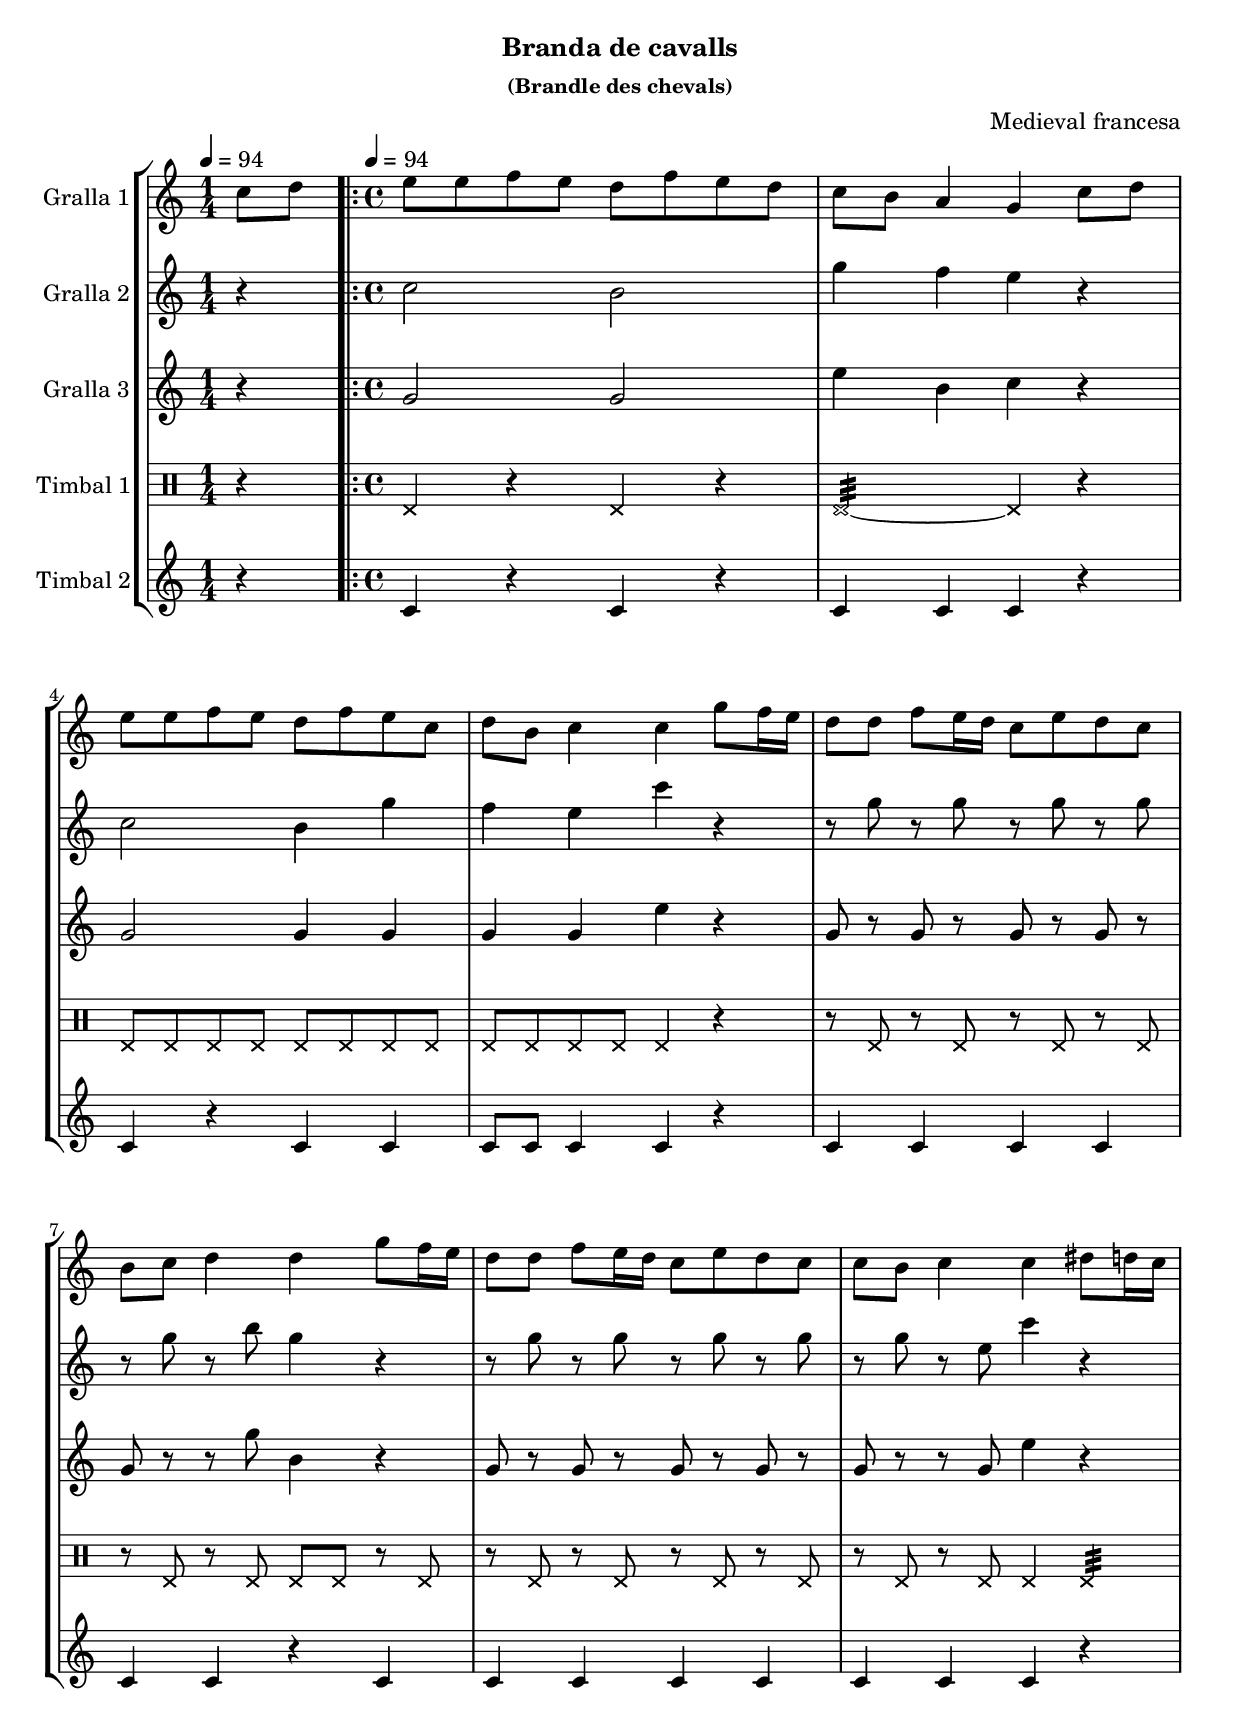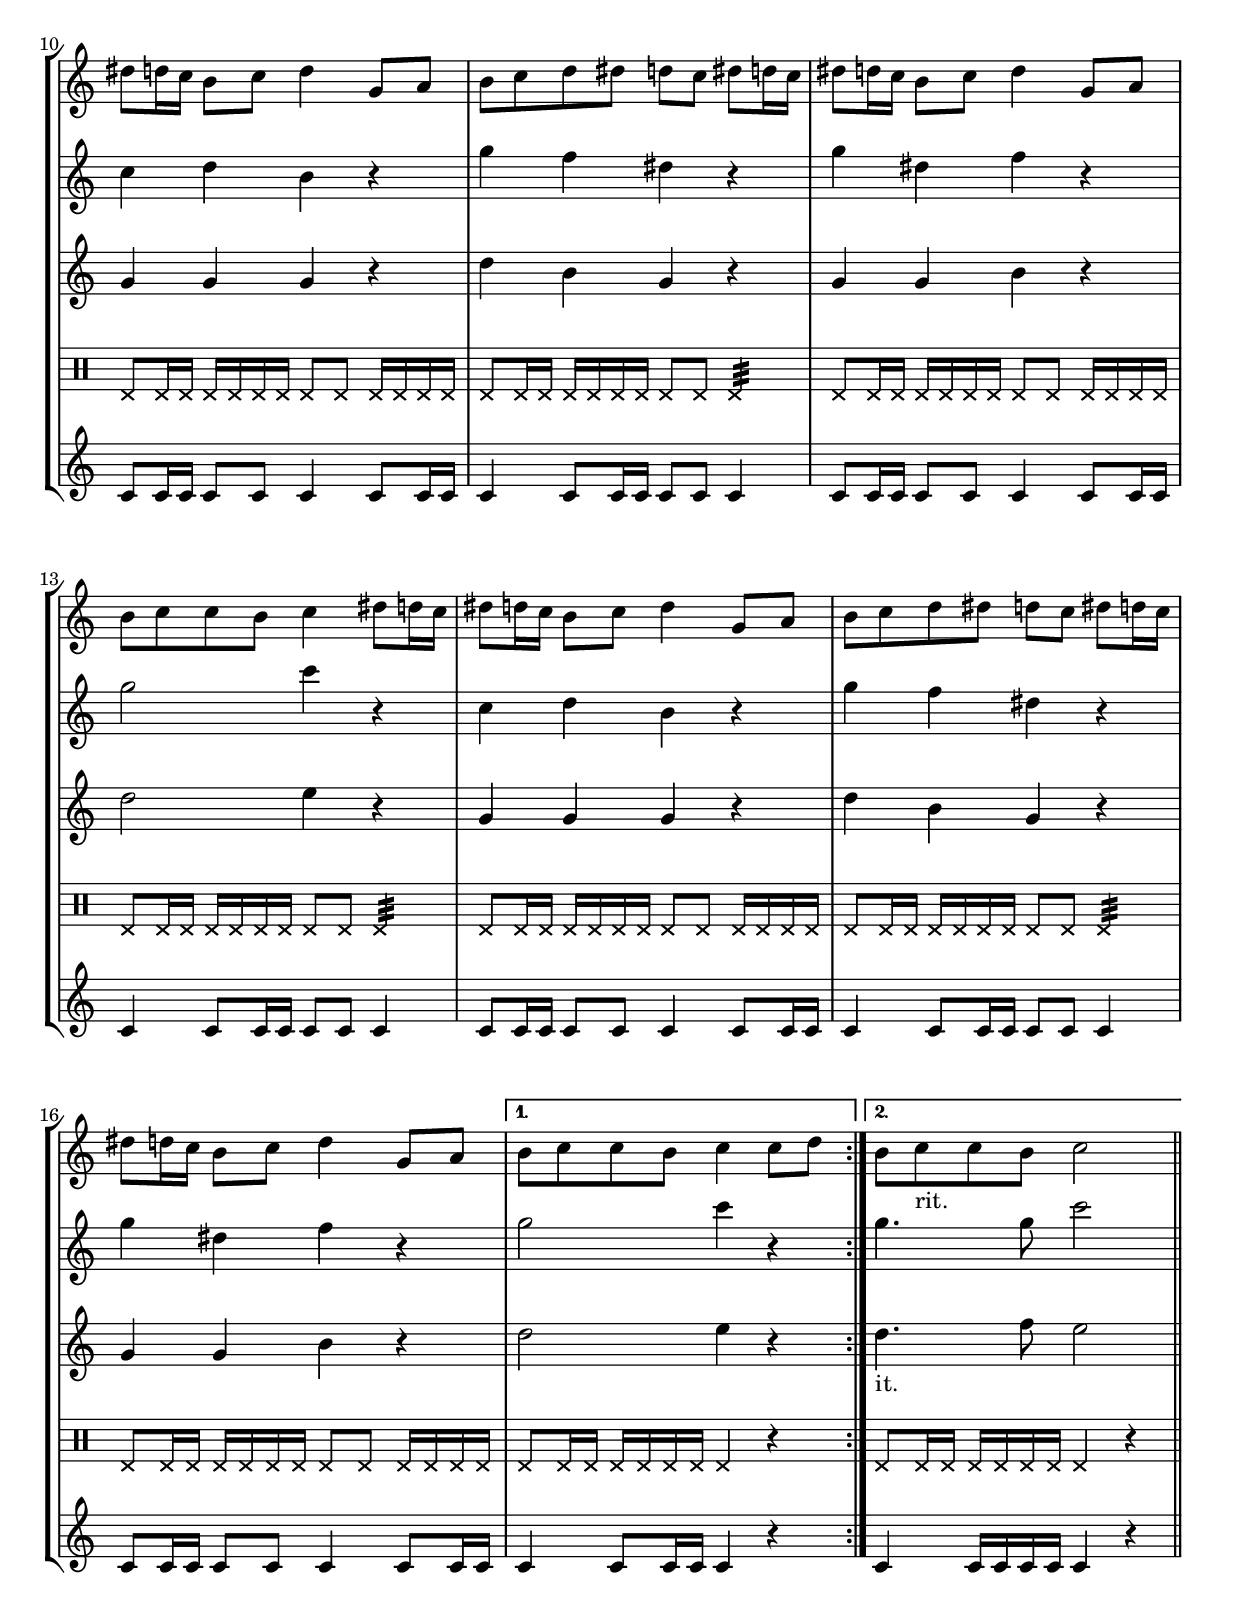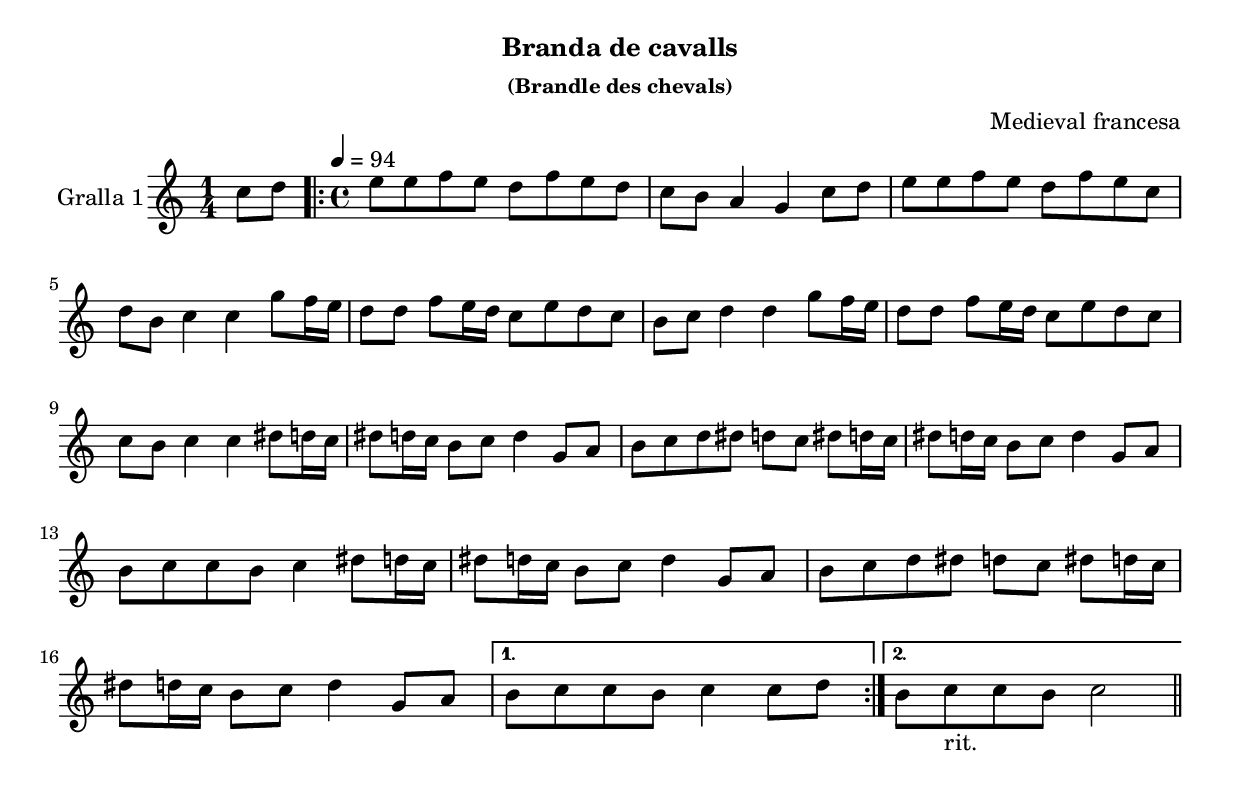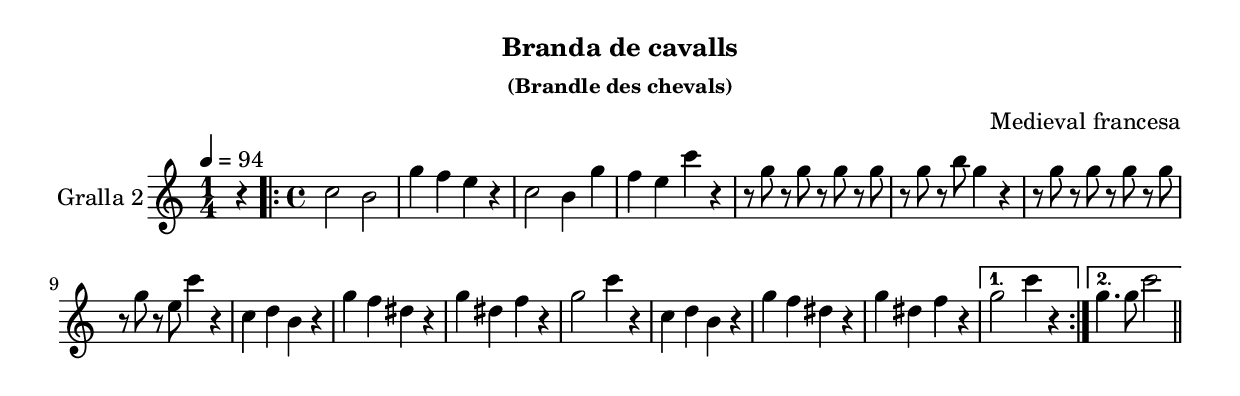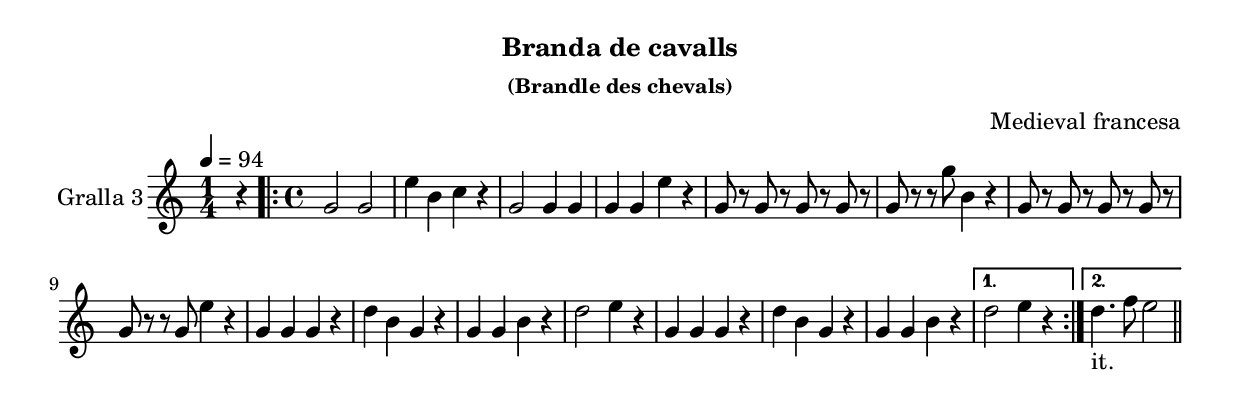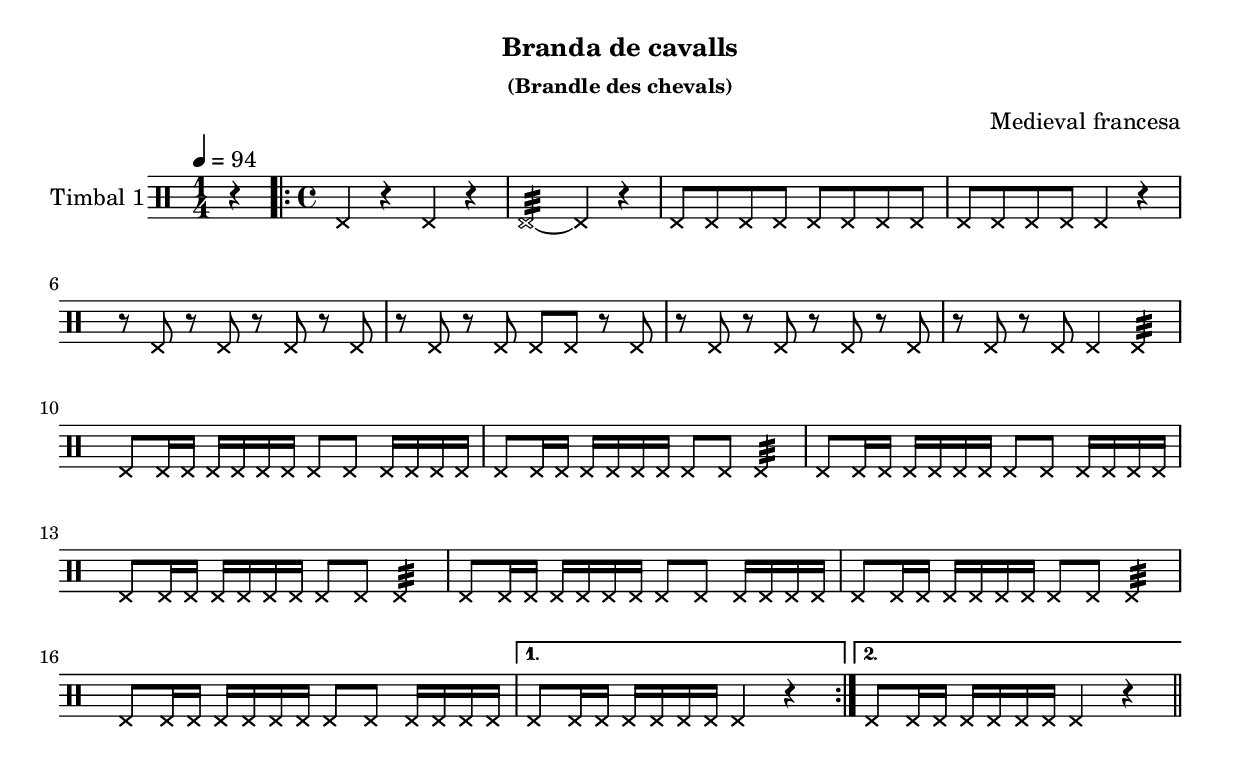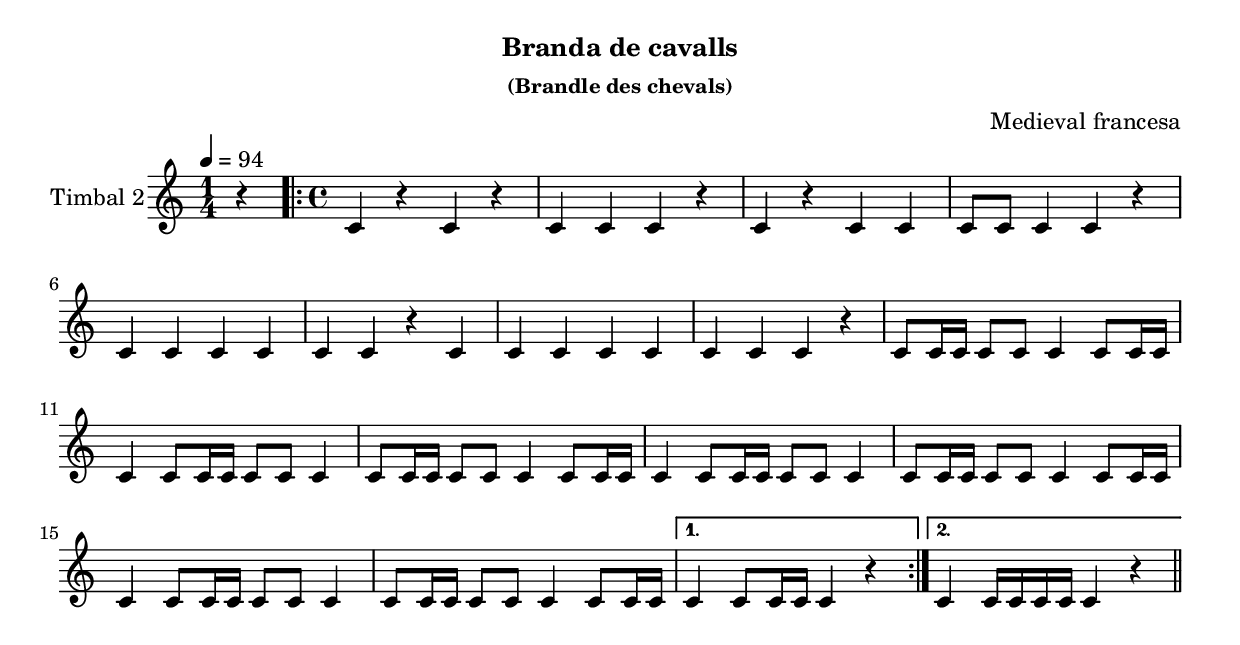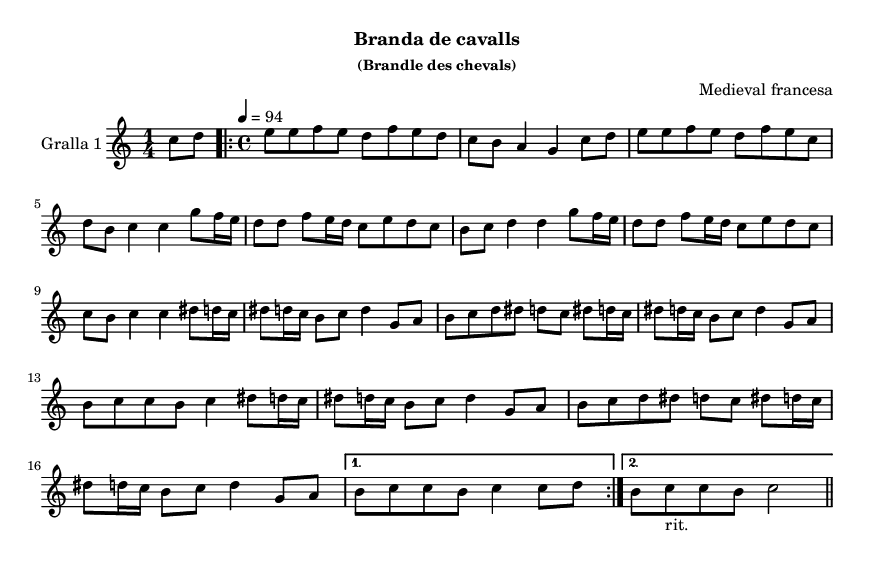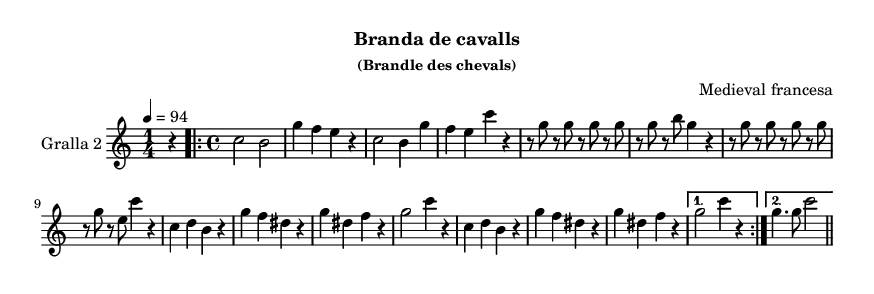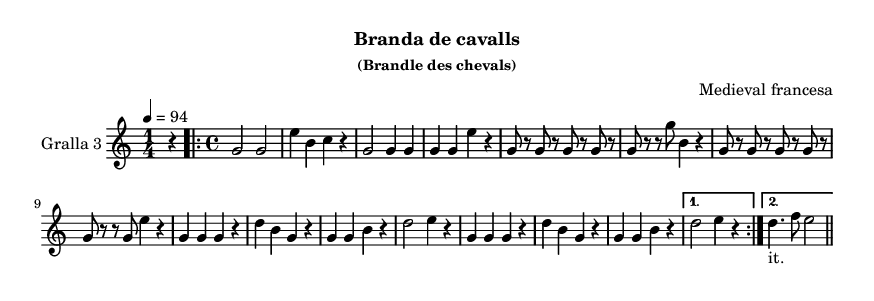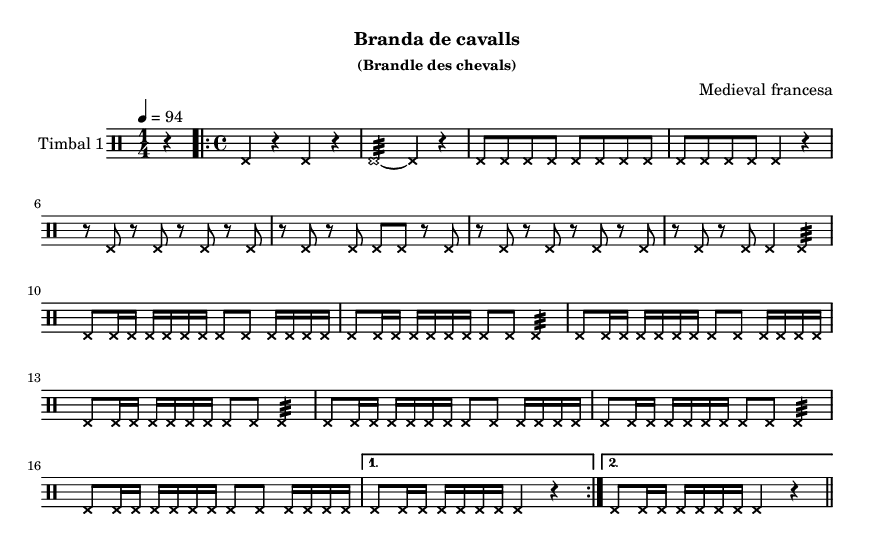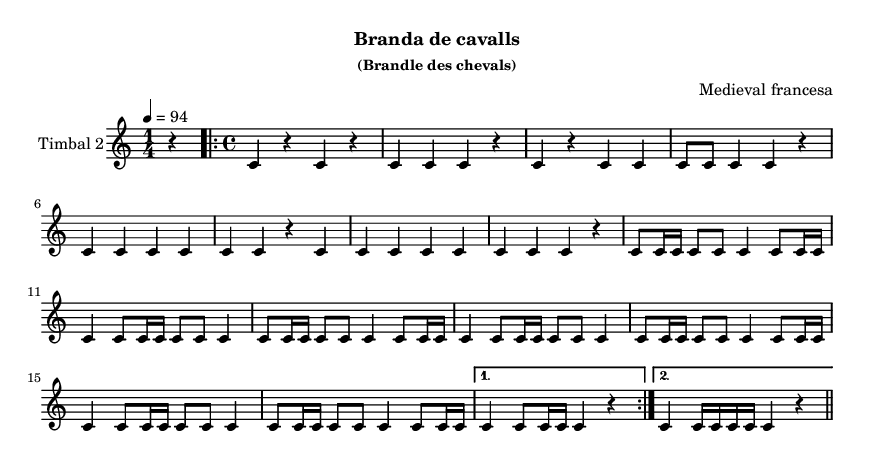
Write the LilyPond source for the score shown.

\version "2.16.0"

\header {
  dedication=""
  title="        "
  subtitle="Branda de cavalls"
  subsubtitle="(Brandle des chevals)"
  poet=""
  meter=""
  piece=""
  composer="Medieval francesa"
  arranger=""
  opus=""
  instrument=""
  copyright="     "
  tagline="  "
}

liniaroAa =
\relative c''
{
  \clef treble
  \key c \major
  \time 1/4
  c8 d \tempo 4 = 94  |
  \time 4/4   \repeat volta 2 { e8 e f e d f e d  |
  c8 b a4 g c8 d  |
  e8 e f e d f e c  |
  %05
  d8 b c4 c g'8 f16 e  |
  d8 d f e16 d c8 e d c  |
  b8 c d4 d g8 f16 e  |
  d8 d f e16 d c8 e d c  |
  c8 b c4 c dis8 d16 c  |
  %10
  dis8 d16 c b8 c d4 g,8 a  |
  b8 c d dis d c dis d16 c  |
  dis8 d16 c b8 c d4 g,8 a  |
  b8 c c b c4 dis8 d16 c  |
  dis8 d16 c b8 c d4 g,8 a  |
  %15
  b8 c d dis d c dis d16 c  |
  dis8 d16 c b8 c d4 g,8 a }
  \alternative { { b8 c c b c4 c8 d }
  { b8 c _"rit." c b c2 } } \bar "||"
}

liniaroAb =
\relative c''
{
  \tempo 4 = 94
  \clef treble
  \key c \major
  \time 1/4
  r4  |
  \time 4/4   \repeat volta 2 { c2 b  |
  g'4 f e r  |
  c2 b4 g'  |
  %05
  f4 e c' r  |
  r8 g r g r g r g  |
  r8 g r b g4 r  |
  r8 g r g r g r g  |
  r8 g r e c'4 r  |
  %10
  c,4 d b r  |
  g'4 f dis r  |
  g4 dis f r  |
  g2 c4 r  |
  c,4 d b r  |
  %15
  g'4 f dis r  |
  g4 dis f r }
  \alternative { { g2 c4 r }
  { g4. g8 c2 } } \bar "||"
}

liniaroAc =
\relative g'
{
  \tempo 4 = 94
  \clef treble
  \key c \major
  \time 1/4
  r4  |
  \time 4/4   \repeat volta 2 { g2 g  |
  e'4 b c r  |
  g2 g4 g  |
  %05
  g4 g e' r  |
  g,8 r g r g r g r  |
  g8 r r g' b,4 r  |
  g8 r g r g r g r  |
  g8 r r g e'4 r  |
  %10
  g,4 g g r  |
  d'4 b g r  |
  g4 g b r  |
  d2 e4 r  |
  g,4 g g r  |
  %15
  d'4 b g r  |
  g4 g b r }
  \alternative { { d2 e4 r }
  { d4. _"it." f8 e2 } } \bar "||"
}

liniaroAd =
\drummode
{
  \tempo 4 = 94
  \time 1/4
  r4  |
  \time 4/4   \repeat volta 2 { hhp4 r hhp r  |
  hhp2:32 ~ hhp4 r  |
  hhp8 hhp hhp hhp hhp hhp hhp hhp  |
  %05
  hhp8 hhp hhp hhp hhp4 r  |
  r8 hhp r hhp r hhp r hhp  |
  r8 hhp r hhp hhp hhp r hhp  |
  r8 hhp r hhp r hhp r hhp  |
  r8 hhp r hhp hhp4 hhp:32  |
  %10
  hhp8 hhp16 hhp hhp hhp hhp hhp hhp8 hhp hhp16 hhp hhp hhp  |
  hhp8 hhp16 hhp hhp hhp hhp hhp hhp8 hhp hhp4:32  |
  hhp8 hhp16 hhp hhp hhp hhp hhp hhp8 hhp hhp16 hhp hhp hhp  |
  hhp8 hhp16 hhp hhp hhp hhp hhp hhp8 hhp hhp4:32  |
  hhp8 hhp16 hhp hhp hhp hhp hhp hhp8 hhp hhp16 hhp hhp hhp  |
  %15
  hhp8 hhp16 hhp hhp hhp hhp hhp hhp8 hhp hhp4:32  |
  hhp8 hhp16 hhp hhp hhp hhp hhp hhp8 hhp hhp16 hhp hhp hhp }
  \alternative { { hhp8 hhp16 hhp hhp hhp hhp hhp hhp4 r }
  { hhp8 hhp16 hhp hhp hhp hhp hhp hhp4 r } } \bar "||"
}

liniaroAe =
\drummode
{
  \tempo 4 = 94
  \time 1/4
  r4  |
  \time 4/4   \repeat volta 2 { tomfl4 r tomfl r  |
  tomfl4 tomfl tomfl r  |
  tomfl4 r tomfl tomfl  |
  %05
  tomfl8 tomfl tomfl4 tomfl r  |
  tomfl4 tomfl tomfl tomfl  |
  tomfl4 tomfl r tomfl  |
  tomfl4 tomfl tomfl tomfl  |
  tomfl4 tomfl tomfl r  |
  %10
  tomfl8 tomfl16 tomfl tomfl8 tomfl tomfl4 tomfl8 tomfl16 tomfl  |
  tomfl4 tomfl8 tomfl16 tomfl tomfl8 tomfl tomfl4  |
  tomfl8 tomfl16 tomfl tomfl8 tomfl tomfl4 tomfl8 tomfl16 tomfl  |
  tomfl4 tomfl8 tomfl16 tomfl tomfl8 tomfl tomfl4  |
  tomfl8 tomfl16 tomfl tomfl8 tomfl tomfl4 tomfl8 tomfl16 tomfl  |
  %15
  tomfl4 tomfl8 tomfl16 tomfl tomfl8 tomfl tomfl4  |
  tomfl8 tomfl16 tomfl tomfl8 tomfl tomfl4 tomfl8 tomfl16 tomfl }
  \alternative { { tomfl4 tomfl8 tomfl16 tomfl tomfl4 r }
  { tomfl4 tomfl16 tomfl tomfl tomfl tomfl4 r } } \bar "||"
}

\book {

\paper {
  print-page-number = false
}

\bookpart {
  \score {
    \new StaffGroup {
      \override Score.RehearsalMark #'self-alignment-X = #LEFT
      <<
        \new Staff \with {instrumentName = #"Gralla 1" } \liniaroAa
        \new Staff \with {instrumentName = #"Gralla 2" } \liniaroAb
        \new Staff \with {instrumentName = #"Gralla 3" } \liniaroAc
        \new DrumStaff \with {instrumentName = #"Timbal 1" } \liniaroAd
        \new Staff \with {instrumentName = #"Timbal 2" } \liniaroAe
      >>
    }
    \layout {}
  }\score { \unfoldRepeats
    \new StaffGroup {
      \override Score.RehearsalMark #'self-alignment-X = #LEFT
      <<
        \new Staff \with {instrumentName = #"Gralla 1" } \liniaroAa
        \new Staff \with {instrumentName = #"Gralla 2" } \liniaroAb
        \new Staff \with {instrumentName = #"Gralla 3" } \liniaroAc
        \new DrumStaff \with {instrumentName = #"Timbal 1" } \liniaroAd
        \new Staff \with {instrumentName = #"Timbal 2" } \liniaroAe
      >>
    }
    \midi {}
  }
}

\bookpart {
  \header {}
  \score {
    \new StaffGroup {
      \override Score.RehearsalMark #'self-alignment-X = #LEFT
      <<
        \new Staff \with {instrumentName = #"Gralla 1" } \liniaroAa
      >>
    }
    \layout {}
  }\score { \unfoldRepeats
    \new StaffGroup {
      \override Score.RehearsalMark #'self-alignment-X = #LEFT
      <<
        \new Staff \with {instrumentName = #"Gralla 1" } \liniaroAa
      >>
    }
    \midi {}
  }
}

\bookpart {
  \header {}
  \score {
    \new StaffGroup {
      \override Score.RehearsalMark #'self-alignment-X = #LEFT
      <<
        \new Staff \with {instrumentName = #"Gralla 2" } \liniaroAb
      >>
    }
    \layout {}
  }\score { \unfoldRepeats
    \new StaffGroup {
      \override Score.RehearsalMark #'self-alignment-X = #LEFT
      <<
        \new Staff \with {instrumentName = #"Gralla 2" } \liniaroAb
      >>
    }
    \midi {}
  }
}

\bookpart {
  \header {}
  \score {
    \new StaffGroup {
      \override Score.RehearsalMark #'self-alignment-X = #LEFT
      <<
        \new Staff \with {instrumentName = #"Gralla 3" } \liniaroAc
      >>
    }
    \layout {}
  }\score { \unfoldRepeats
    \new StaffGroup {
      \override Score.RehearsalMark #'self-alignment-X = #LEFT
      <<
        \new Staff \with {instrumentName = #"Gralla 3" } \liniaroAc
      >>
    }
    \midi {}
  }
}

\bookpart {
  \header {}
  \score {
    \new StaffGroup {
      \override Score.RehearsalMark #'self-alignment-X = #LEFT
      <<
        \new DrumStaff \with {instrumentName = #"Timbal 1" } \liniaroAd
      >>
    }
    \layout {}
  }\score { \unfoldRepeats
    \new StaffGroup {
      \override Score.RehearsalMark #'self-alignment-X = #LEFT
      <<
        \new DrumStaff \with {instrumentName = #"Timbal 1" } \liniaroAd
      >>
    }
    \midi {}
  }
}

\bookpart {
  \header {}
  \score {
    \new StaffGroup {
      \override Score.RehearsalMark #'self-alignment-X = #LEFT
      <<
        \new Staff \with {instrumentName = #"Timbal 2" } \liniaroAe
      >>
    }
    \layout {}
  }\score { \unfoldRepeats
    \new StaffGroup {
      \override Score.RehearsalMark #'self-alignment-X = #LEFT
      <<
        \new Staff \with {instrumentName = #"Timbal 2" } \liniaroAe
      >>
    }
    \midi {}
  }
}

}

\book {

\paper {
  print-page-number = false
  #(set-paper-size "a6landscape")
  #(layout-set-staff-size 14)
}

\bookpart {
  \header {}
  \score {
    \new StaffGroup {
      \override Score.RehearsalMark #'self-alignment-X = #LEFT
      <<
        \new Staff \with {instrumentName = #"Gralla 1" } \liniaroAa
      >>
    }
    \layout {}
  }
}

\bookpart {
  \header {}
  \score {
    \new StaffGroup {
      \override Score.RehearsalMark #'self-alignment-X = #LEFT
      <<
        \new Staff \with {instrumentName = #"Gralla 2" } \liniaroAb
      >>
    }
    \layout {}
  }
}

\bookpart {
  \header {}
  \score {
    \new StaffGroup {
      \override Score.RehearsalMark #'self-alignment-X = #LEFT
      <<
        \new Staff \with {instrumentName = #"Gralla 3" } \liniaroAc
      >>
    }
    \layout {}
  }
}

\bookpart {
  \header {}
  \score {
    \new StaffGroup {
      \override Score.RehearsalMark #'self-alignment-X = #LEFT
      <<
        \new DrumStaff \with {instrumentName = #"Timbal 1" } \liniaroAd
      >>
    }
    \layout {}
  }
}

\bookpart {
  \header {}
  \score {
    \new StaffGroup {
      \override Score.RehearsalMark #'self-alignment-X = #LEFT
      <<
        \new Staff \with {instrumentName = #"Timbal 2" } \liniaroAe
      >>
    }
    \layout {}
  }
}

}

